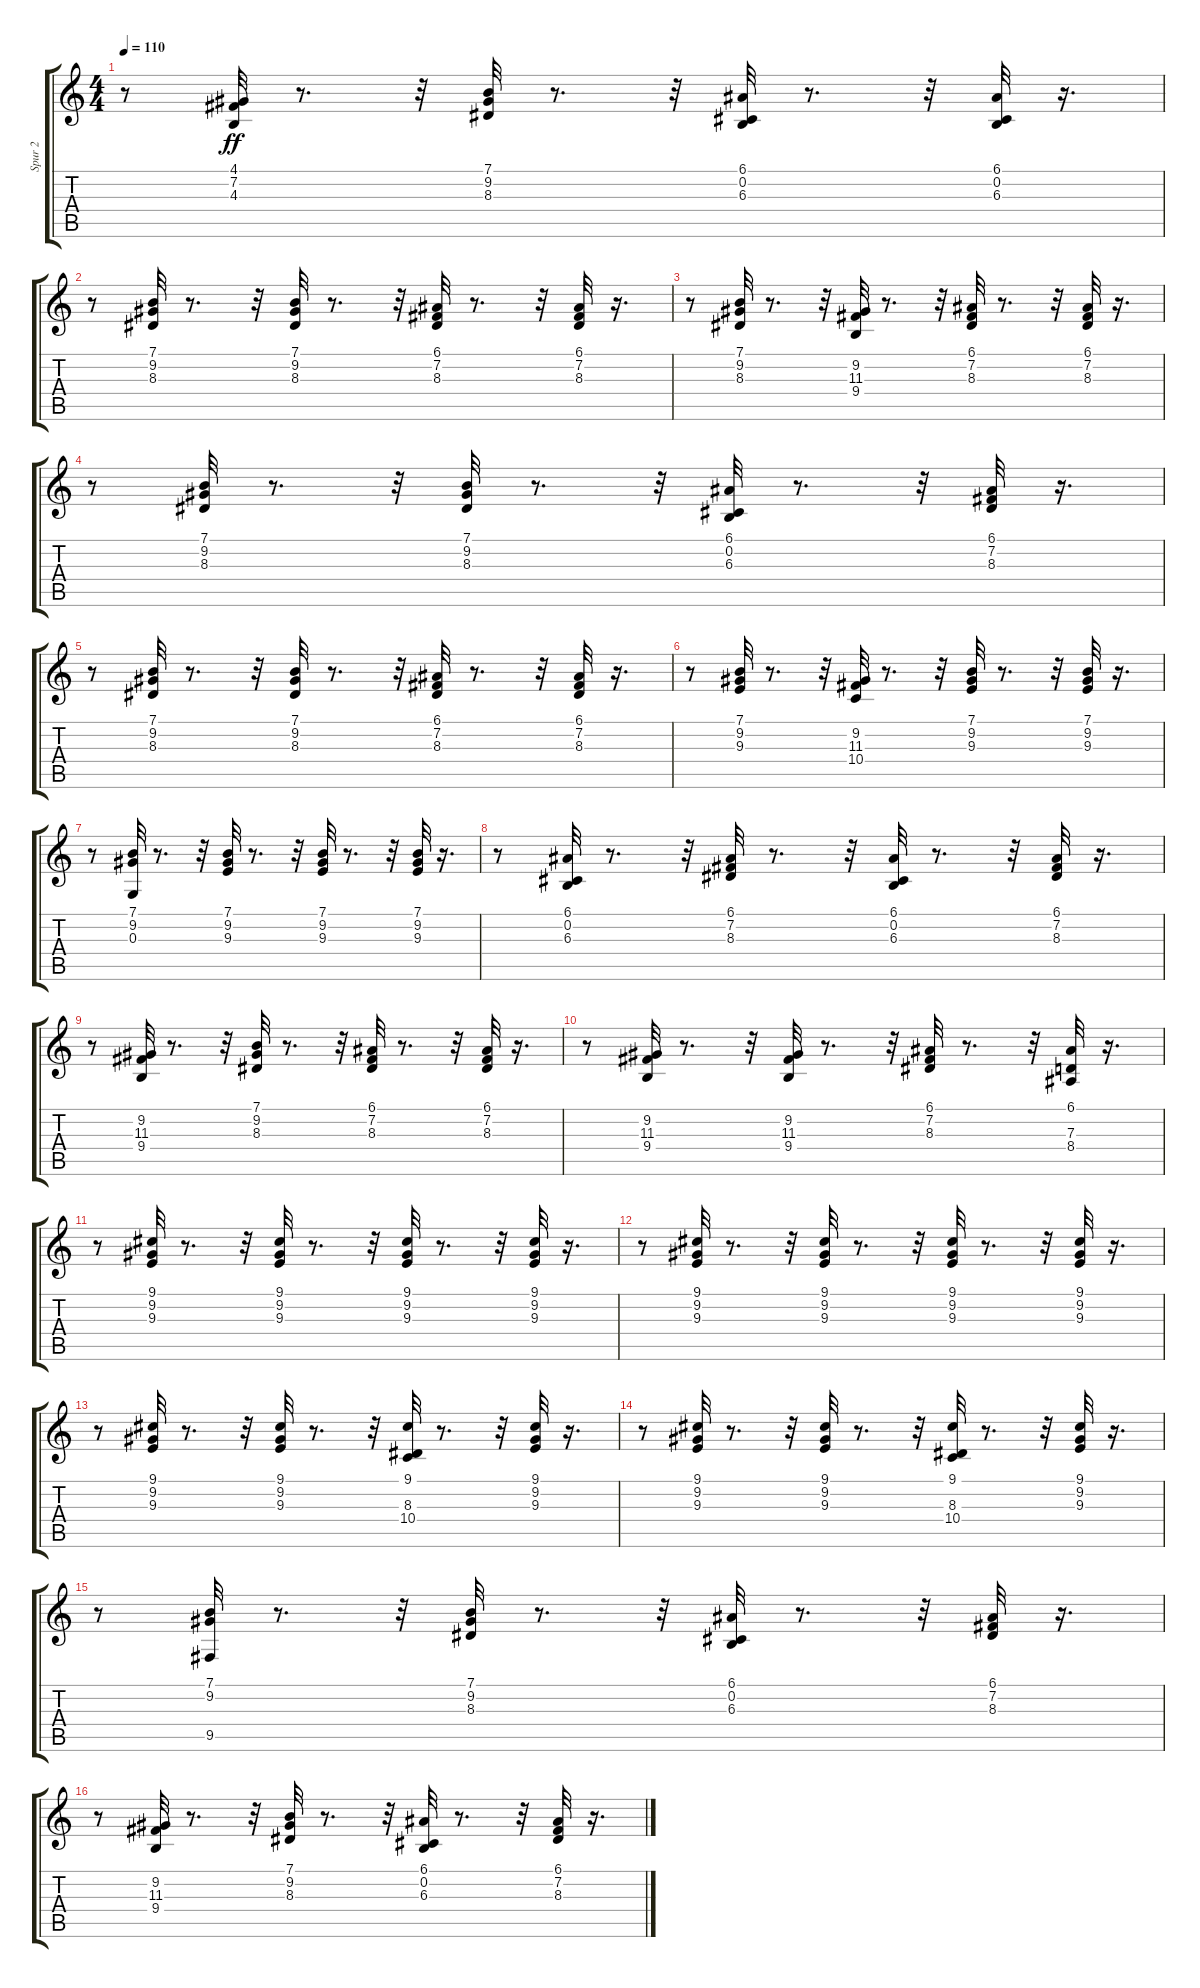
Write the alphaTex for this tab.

\track ("Spur 2" "Spur 2") {instrument honkytonkpiano}
\staff {score tabs}
\tuning (E4 B3 G3 D3 A2 E2) {hide}
\ts (4 4)
\tempo 110
\clef g2
\ks c
r.8{dy ff} (4.1 7.2 4.3).32 r.8{d} r.32 (7.1 9.2 8.3).32 r.8{d} r.32 (6.1 0.2 6.3).32 r.8{d} r.32 (6.1 0.2 6.3).32 r.16{d} |
r.8 (7.1 9.2 8.3).32 r.8{d} r.32 (7.1 9.2 8.3).32 r.8{d} r.32 (6.1 7.2 8.3).32 r.8{d} r.32 (6.1 7.2 8.3).32 r.16{d} |
r.8 (7.1 9.2 8.3).32 r.8{d} r.32 (9.2 11.3 9.4).32 r.8{d} r.32 (6.1 7.2 8.3).32 r.8{d} r.32 (6.1 7.2 8.3).32 r.16{d} |
r.8 (7.1 9.2 8.3).32 r.8{d} r.32 (7.1 9.2 8.3).32 r.8{d} r.32 (6.1 0.2 6.3).32 r.8{d} r.32 (6.1 7.2 8.3).32 r.16{d} |
r.8 (7.1 9.2 8.3).32 r.8{d} r.32 (7.1 9.2 8.3).32 r.8{d} r.32 (6.1 7.2 8.3).32 r.8{d} r.32 (6.1 7.2 8.3).32 r.16{d} |
r.8 (7.1 9.2 9.3).32 r.8{d} r.32 (9.2 11.3 10.4).32 r.8{d} r.32 (7.1 9.2 9.3).32 r.8{d} r.32 (7.1 9.2 9.3).32 r.16{d} |
r.8 (7.1 9.2 0.3).32 r.8{d} r.32 (7.1 9.2 9.3).32 r.8{d} r.32 (7.1 9.2 9.3).32 r.8{d} r.32 (7.1 9.2 9.3).32 r.16{d} |
r.8 (6.1 0.2 6.3).32 r.8{d} r.32 (6.1 7.2 8.3).32 r.8{d} r.32 (6.1 0.2 6.3).32 r.8{d} r.32 (6.1 7.2 8.3).32 r.16{d} |
r.8 (9.2 11.3 9.4).32 r.8{d} r.32 (7.1 9.2 8.3).32 r.8{d} r.32 (6.1 7.2 8.3).32 r.8{d} r.32 (6.1 7.2 8.3).32 r.16{d} |
r.8 (9.2 11.3 9.4).32 r.8{d} r.32 (9.2 11.3 9.4).32 r.8{d} r.32 (6.1 7.2 8.3).32 r.8{d} r.32 (6.1 7.3 8.4).32 r.16{d} |
r.8 (9.1 9.2 9.3).32 r.8{d} r.32 (9.1 9.2 9.3).32 r.8{d} r.32 (9.1 9.2 9.3).32 r.8{d} r.32 (9.1 9.2 9.3).32 r.16{d} |
r.8 (9.1 9.2 9.3).32 r.8{d} r.32 (9.1 9.2 9.3).32 r.8{d} r.32 (9.1 9.2 9.3).32 r.8{d} r.32 (9.1 9.2 9.3).32 r.16{d} |
r.8 (9.1 9.2 9.3).32 r.8{d} r.32 (9.1 9.2 9.3).32 r.8{d} r.32 (9.1 8.3 10.4).32 r.8{d} r.32 (9.1 9.2 9.3).32 r.16{d} |
r.8 (9.1 9.2 9.3).32 r.8{d} r.32 (9.1 9.2 9.3).32 r.8{d} r.32 (9.1 8.3 10.4).32 r.8{d} r.32 (9.1 9.2 9.3).32 r.16{d} |
r.8 (7.1 9.2 9.5).32 r.8{d} r.32 (7.1 9.2 8.3).32 r.8{d} r.32 (6.1 0.2 6.3).32 r.8{d} r.32 (6.1 7.2 8.3).32 r.16{d} |
r.8 (9.2 11.3 9.4).32 r.8{d} r.32 (7.1 9.2 8.3).32 r.8{d} r.32 (6.1 0.2 6.3).32 r.8{d} r.32 (6.1 7.2 8.3).32 r.16{d}
